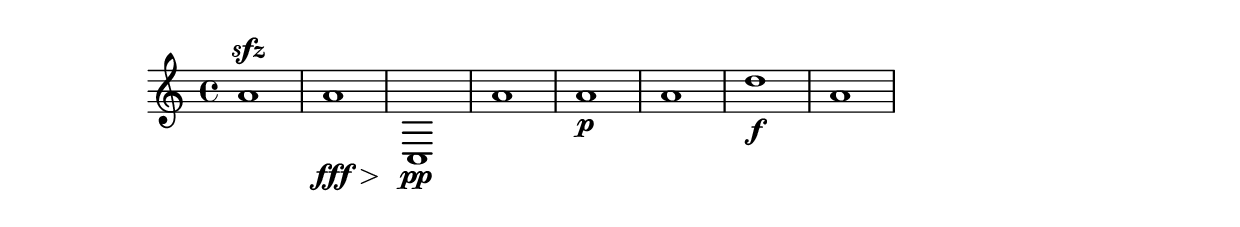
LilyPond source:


\version "2.6.0"
\header{
  texidoc=" Dynamics appear below or above the staff.  If multiple
dynamics are linked with (de)crescendi, they should be on the same
line. Isolated dynamics may be forced up or down.
 "
}



\relative c''{
  a1^\sfz
  a1\fff\> c,,\!\pp a'' a\p

  %% We need this to test if we get two Dynamic line spanners
  a

  %% because do_removal_processing ()
  %% doesn't seem to post_process elements
  d\f

  a

}

